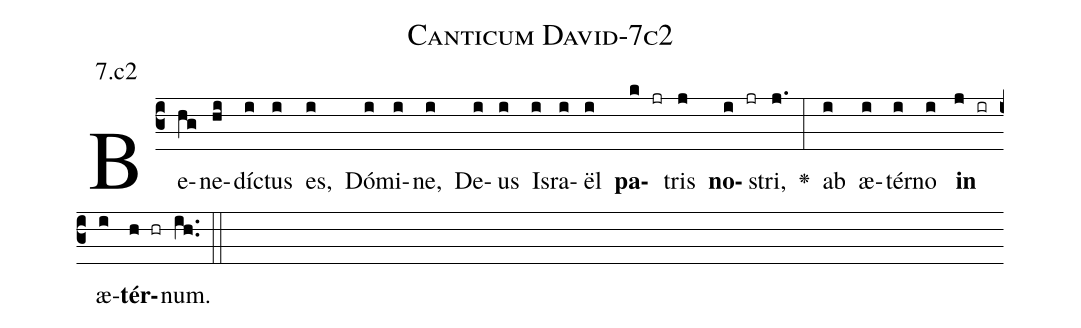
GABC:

name: Canticum David-7c2;
annotation: 7.c2;
%%
(c3)Be(hg)ne(hi)dí(i)ctus(i) es,(i) Dó(i)mi(i)ne,(i) De(i)us(i) Is(i)ra(i)ël(i) <b>pa</b>(k jr)tris(j) <b>no</b>(i jr)stri,(j.) <v>\greheightstar</v>(:) ab(i) æ(i)tér(i)no(i) <b>in</b>(j ir) æ(i)<b>tér</b>(h hr)num.(ih..) (::)


%E(i) u(i) o(j) u(i) a(h) e.(ih..) (::)
